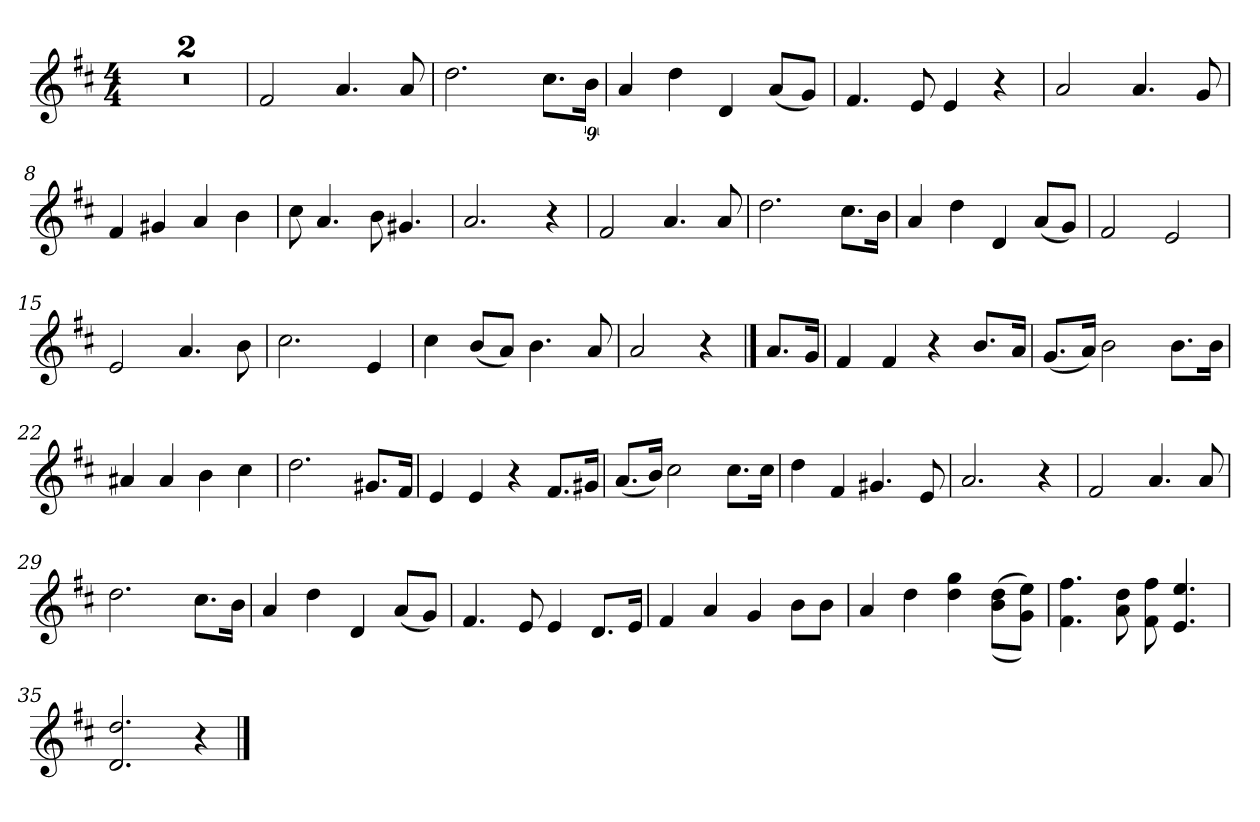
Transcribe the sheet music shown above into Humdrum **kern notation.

**kern
*part1
*staff1
*clefG2
*k[f#c#]
*D:
*M4/4
=1
1r
=2
1r
=3
2f#
4.a
8a
=4
2.dd
8.cc#\L
18b\Jk
=5
4a
4dd
4d
(8a/L
8g/J)
=6
4.f#
8e
4e
4r
=7
2a
4.a
8g
=8
4f#
4g#X
4a
4b
=9
8cc#
4.a
8b
4.g#X
=10
2.a
4r
=11
2f#
4.a
8a
=12
2.dd
8.cc#\L
16b\Jk
=13
4a
4dd
4d
(8a/L
8g/J)
=14
2f#
2e
=15
2e
4.a
8b
=16
2.cc#
4e
=17
4cc#
(8b/L
8a/J)
4.b
8a
=18
2a
4r
==19
8.a/L
16g/Jk
=20
4f#
4f#
4r
8.b/L
16a/Jk
=21
(8.g/L
16a/Jk)
2b
8.b\L
16b\Jk
=22
4a#X
4a#
4b
4cc#
=23
2.dd
8.g#X/L
16f#/Jk
=24
4e
4e
4r
8.f#/L
16g#X/Jk
=25
(8.a/L
16b/Jk)
2cc#
8.cc#\L
16cc#\Jk
=26
4dd
4f#
4.g#X
8e
=27
2.a
4r
=28
2f#
4.a
8a
=29
2.dd
8.cc#\L
16b\Jk
=30
4a
4dd
4d
(8a/L
8g/J)
=31
4.f#
8e
4e
8.d/L
16e/Jk
=32
4f#
4a
4g
8b\L
8b\J
=33
4a
4dd
4dd 4gg
(<(>8b\ 8dd\L
8g\ 8ee\J))
=34
4.f# 4.ff#
8a 8dd
8f# 8ff#
4.e 4.ee
=35
2.d 2.dd
4r
==
*-
